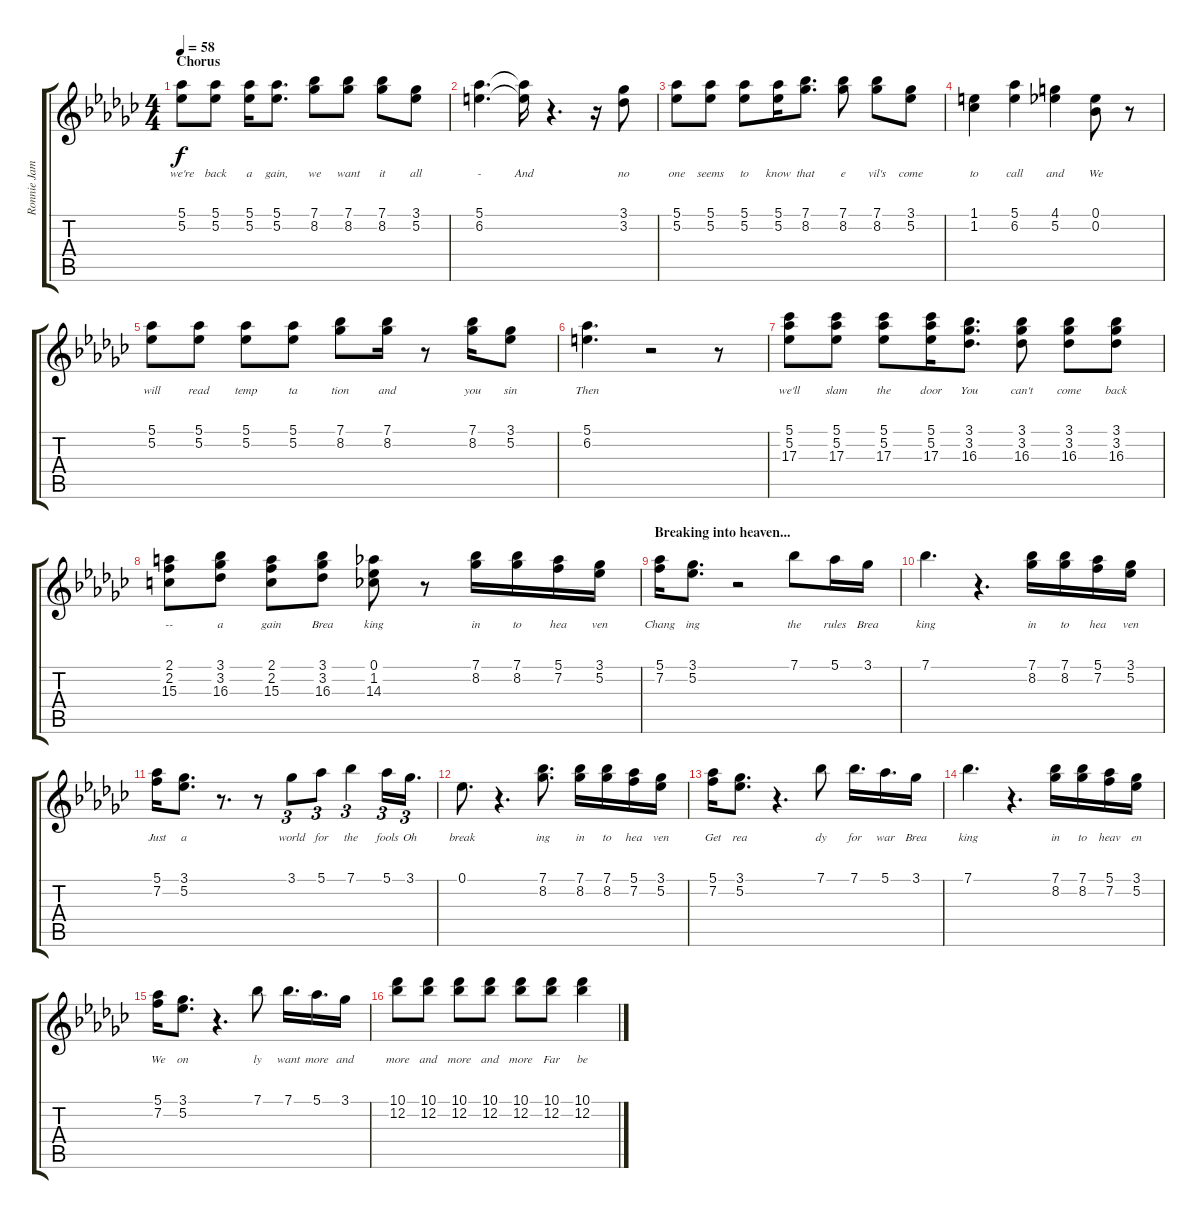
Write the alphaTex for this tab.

\track ("Ronnie James Dio" "Ronnie Jam") {instrument acousticguitarsteel}
\staff {score tabs}
\tuning (Eb4 Bb3 Gb3 Db3 Ab2 Eb2) {hide}
\ts (4 4)
\section ("" "Chorus")
\tempo 58
\clef g2
\ks ebminor
(5.1 5.2).8{lyrics (0 "we're") lyrics (1 "") lyrics (2 "") lyrics (3 "") lyrics (4 "") dy f} (5.1 5.2).8{lyrics (0 "back") lyrics (1 "") lyrics (2 "") lyrics (3 "") lyrics (4 "")} (5.1 5.2).16{lyrics (0 "a") lyrics (1 "") lyrics (2 "") lyrics (3 "") lyrics (4 "")} (5.1 5.2).8{d lyrics (0 "gain,") lyrics (1 "") lyrics (2 "") lyrics (3 "") lyrics (4 "")} (7.1 8.2).8{lyrics (0 "we") lyrics (1 "") lyrics (2 "") lyrics (3 "") lyrics (4 "")} (7.1 8.2).8{lyrics (0 "want") lyrics (1 "") lyrics (2 "") lyrics (3 "") lyrics (4 "")} (7.1 8.2).8{lyrics (0 "it") lyrics (1 "") lyrics (2 "") lyrics (3 "") lyrics (4 "")} (3.1 5.2).8{lyrics (0 "all") lyrics (1 "") lyrics (2 "") lyrics (3 "") lyrics (4 "")} |
(5.1 6.2).4{d lyrics (0 "-") lyrics (1 "") lyrics (2 "") lyrics (3 "") lyrics (4 "")} (5.1{t} 6.2{t}).16{lyrics (0 "And") lyrics (1 "") lyrics (2 "") lyrics (3 "") lyrics (4 "")} r.4{d} r.16 (3.1 3.2).8{lyrics (0 "no") lyrics (1 "") lyrics (2 "") lyrics (3 "") lyrics (4 "")} |
(5.1 5.2).8{lyrics (0 "one") lyrics (1 "") lyrics (2 "") lyrics (3 "") lyrics (4 "")} (5.1 5.2).8{lyrics (0 "seems") lyrics (1 "") lyrics (2 "") lyrics (3 "") lyrics (4 "")} (5.1 5.2).8{lyrics (0 "to") lyrics (1 "") lyrics (2 "") lyrics (3 "") lyrics (4 "")} (5.1 5.2).16{lyrics (0 "know") lyrics (1 "") lyrics (2 "") lyrics (3 "") lyrics (4 "")} (7.1 8.2).8{d lyrics (0 "that") lyrics (1 "") lyrics (2 "") lyrics (3 "") lyrics (4 "")} (7.1 8.2).8{lyrics (0 "e") lyrics (1 "") lyrics (2 "") lyrics (3 "") lyrics (4 "")} (7.1 8.2).8{lyrics (0 "vil's") lyrics (1 "") lyrics (2 "") lyrics (3 "") lyrics (4 "")} (3.1 5.2).8{lyrics (0 "come") lyrics (1 "") lyrics (2 "") lyrics (3 "") lyrics (4 "")} |
(1.1 1.2).4{lyrics (0 "to") lyrics (1 "") lyrics (2 "") lyrics (3 "") lyrics (4 "")} (5.1 6.2).4{lyrics (0 "call") lyrics (1 "") lyrics (2 "") lyrics (3 "") lyrics (4 "")} (4.1 5.2).4{lyrics (0 "and") lyrics (1 "") lyrics (2 "") lyrics (3 "") lyrics (4 "")} (0.1 0.2).8{lyrics (0 "We") lyrics (1 "") lyrics (2 "") lyrics (3 "") lyrics (4 "")} r.8 |
(5.1 5.2).8{lyrics (0 "will") lyrics (1 "") lyrics (2 "") lyrics (3 "") lyrics (4 "")} (5.1 5.2).8{lyrics (0 "read") lyrics (1 "") lyrics (2 "") lyrics (3 "") lyrics (4 "")} (5.1 5.2).8{lyrics (0 "temp") lyrics (1 "") lyrics (2 "") lyrics (3 "") lyrics (4 "")} (5.1 5.2).8{lyrics (0 "ta") lyrics (1 "") lyrics (2 "") lyrics (3 "") lyrics (4 "")} (7.1 8.2).8{lyrics (0 "tion") lyrics (1 "") lyrics (2 "") lyrics (3 "") lyrics (4 "")} (7.1 8.2).16{lyrics (0 "and") lyrics (1 "") lyrics (2 "") lyrics (3 "") lyrics (4 "")} r.8 (7.1 8.2).16{lyrics (0 "you") lyrics (1 "") lyrics (2 "") lyrics (3 "") lyrics (4 "")} (3.1 5.2).8{lyrics (0 "sin") lyrics (1 "") lyrics (2 "") lyrics (3 "") lyrics (4 "")} |
(5.1 6.2).4{d lyrics (0 "Then") lyrics (1 "") lyrics (2 "") lyrics (3 "") lyrics (4 "")} r.2 r.8 |
(5.1 5.2 17.3).8{lyrics (0 "we'll") lyrics (1 "") lyrics (2 "") lyrics (3 "") lyrics (4 "")} (5.1 5.2 17.3).8{lyrics (0 "slam") lyrics (1 "") lyrics (2 "") lyrics (3 "") lyrics (4 "")} (5.1 5.2 17.3).8{lyrics (0 "the") lyrics (1 "") lyrics (2 "") lyrics (3 "") lyrics (4 "")} (5.1 5.2 17.3).16{lyrics (0 "door") lyrics (1 "") lyrics (2 "") lyrics (3 "") lyrics (4 "")} (3.1 3.2 16.3).8{d lyrics (0 "You") lyrics (1 "") lyrics (2 "") lyrics (3 "") lyrics (4 "")} (3.1 3.2 16.3).8{lyrics (0 "can't") lyrics (1 "") lyrics (2 "") lyrics (3 "") lyrics (4 "")} (3.1 3.2 16.3).8{lyrics (0 "come") lyrics (1 "") lyrics (2 "") lyrics (3 "") lyrics (4 "")} (3.1 3.2 16.3).8{lyrics (0 "back") lyrics (1 "") lyrics (2 "") lyrics (3 "") lyrics (4 "")} |
(2.1 2.2 15.3).8{lyrics (0 "--") lyrics (1 "") lyrics (2 "") lyrics (3 "") lyrics (4 "")} (3.1 3.2 16.3).8{lyrics (0 "a") lyrics (1 "") lyrics (2 "") lyrics (3 "") lyrics (4 "")} (2.1 2.2 15.3).8{lyrics (0 "gain") lyrics (1 "") lyrics (2 "") lyrics (3 "") lyrics (4 "")} (3.1 3.2 16.3).8{lyrics (0 "Brea") lyrics (1 "") lyrics (2 "") lyrics (3 "") lyrics (4 "")} (0.1 1.2 14.3).8{lyrics (0 "king") lyrics (1 "") lyrics (2 "") lyrics (3 "") lyrics (4 "")} r.8 (7.1 8.2).16{lyrics (0 "in") lyrics (1 "") lyrics (2 "") lyrics (3 "") lyrics (4 "")} (7.1 8.2).16{lyrics (0 "to") lyrics (1 "") lyrics (2 "") lyrics (3 "") lyrics (4 "")} (5.1 7.2).16{lyrics (0 "hea") lyrics (1 "") lyrics (2 "") lyrics (3 "") lyrics (4 "")} (3.1 5.2).16{lyrics (0 "ven") lyrics (1 "") lyrics (2 "") lyrics (3 "") lyrics (4 "")} |
\section ("" "Breaking into heaven...")
(5.1 7.2).16{lyrics (0 "Chang") lyrics (1 "") lyrics (2 "") lyrics (3 "") lyrics (4 "")} (3.1 5.2).8{d lyrics (0 "ing") lyrics (1 "") lyrics (2 "") lyrics (3 "") lyrics (4 "")} r.2 7.1.8{lyrics (0 "the") lyrics (1 "") lyrics (2 "") lyrics (3 "") lyrics (4 "")} 5.1.16{lyrics (0 "rules") lyrics (1 "") lyrics (2 "") lyrics (3 "") lyrics (4 "")} 3.1.16{lyrics (0 "Brea") lyrics (1 "") lyrics (2 "") lyrics (3 "") lyrics (4 "")} |
7.1.4{d lyrics (0 "king") lyrics (1 "") lyrics (2 "") lyrics (3 "") lyrics (4 "")} r.4{d} (7.1 8.2).16{lyrics (0 "in") lyrics (1 "") lyrics (2 "") lyrics (3 "") lyrics (4 "")} (7.1 8.2).16{lyrics (0 "to") lyrics (1 "") lyrics (2 "") lyrics (3 "") lyrics (4 "")} (5.1 7.2).16{lyrics (0 "hea") lyrics (1 "") lyrics (2 "") lyrics (3 "") lyrics (4 "")} (3.1 5.2).16{lyrics (0 "ven") lyrics (1 "") lyrics (2 "") lyrics (3 "") lyrics (4 "")} |
(5.1 7.2).16{lyrics (0 "Just") lyrics (1 "") lyrics (2 "") lyrics (3 "") lyrics (4 "")} (3.1 5.2).8{d lyrics (0 "a") lyrics (1 "") lyrics (2 "") lyrics (3 "") lyrics (4 "")} r.8{d} r.8 3.1.8{tu (3 2) lyrics (0 "world") lyrics (1 "") lyrics (2 "") lyrics (3 "") lyrics (4 "")} 5.1.8{tu (3 2) lyrics (0 "for") lyrics (1 "") lyrics (2 "") lyrics (3 "") lyrics (4 "")} 7.1.4{tu (3 2) lyrics (0 "the") lyrics (1 "") lyrics (2 "") lyrics (3 "") lyrics (4 "")} 5.1.16{tu (3 2) lyrics (0 "fools") lyrics (1 "") lyrics (2 "") lyrics (3 "") lyrics (4 "")} 3.1.16{d tu (3 2) lyrics (0 "Oh") lyrics (1 "") lyrics (2 "") lyrics (3 "") lyrics (4 "")} |
0.1.8{d lyrics (0 "break") lyrics (1 "") lyrics (2 "") lyrics (3 "") lyrics (4 "")} r.4{d} (7.1 8.2).8{d lyrics (0 "ing") lyrics (1 "") lyrics (2 "") lyrics (3 "") lyrics (4 "")} (7.1 8.2).16{lyrics (0 "in") lyrics (1 "") lyrics (2 "") lyrics (3 "") lyrics (4 "")} (7.1 8.2).16{lyrics (0 "to") lyrics (1 "") lyrics (2 "") lyrics (3 "") lyrics (4 "")} (5.1 7.2).16{lyrics (0 "hea") lyrics (1 "") lyrics (2 "") lyrics (3 "") lyrics (4 "")} (3.1 5.2).16{lyrics (0 "ven") lyrics (1 "") lyrics (2 "") lyrics (3 "") lyrics (4 "")} |
(5.1 7.2).16{lyrics (0 "Get") lyrics (1 "") lyrics (2 "") lyrics (3 "") lyrics (4 "")} (3.1 5.2).8{d lyrics (0 "rea") lyrics (1 "") lyrics (2 "") lyrics (3 "") lyrics (4 "")} r.4{d} 7.1.8{lyrics (0 "dy") lyrics (1 "") lyrics (2 "") lyrics (3 "") lyrics (4 "")} 7.1.16{d lyrics (0 "for") lyrics (1 "") lyrics (2 "") lyrics (3 "") lyrics (4 "")} 5.1.16{d lyrics (0 "war") lyrics (1 "") lyrics (2 "") lyrics (3 "") lyrics (4 "")} 3.1.16{lyrics (0 "Brea") lyrics (1 "") lyrics (2 "") lyrics (3 "") lyrics (4 "")} |
7.1.4{d lyrics (0 "king") lyrics (1 "") lyrics (2 "") lyrics (3 "") lyrics (4 "")} r.4{d} (7.1 8.2).16{lyrics (0 "in") lyrics (1 "") lyrics (2 "") lyrics (3 "") lyrics (4 "")} (7.1 8.2).16{lyrics (0 "to") lyrics (1 "") lyrics (2 "") lyrics (3 "") lyrics (4 "")} (5.1 7.2).16{lyrics (0 "heav") lyrics (1 "") lyrics (2 "") lyrics (3 "") lyrics (4 "")} (3.1 5.2).16{lyrics (0 "en") lyrics (1 "") lyrics (2 "") lyrics (3 "") lyrics (4 "")} |
(5.1 7.2).16{lyrics (0 "We") lyrics (1 "") lyrics (2 "") lyrics (3 "") lyrics (4 "")} (3.1 5.2).8{d lyrics (0 "on") lyrics (1 "") lyrics (2 "") lyrics (3 "") lyrics (4 "")} r.4{d} 7.1.8{lyrics (0 "ly") lyrics (1 "") lyrics (2 "") lyrics (3 "") lyrics (4 "")} 7.1.16{d lyrics (0 "want") lyrics (1 "") lyrics (2 "") lyrics (3 "") lyrics (4 "")} 5.1.16{d lyrics (0 "more") lyrics (1 "") lyrics (2 "") lyrics (3 "") lyrics (4 "")} 3.1.16{lyrics (0 "and") lyrics (1 "") lyrics (2 "") lyrics (3 "") lyrics (4 "")} |
(10.1 12.2).8{lyrics (0 "more") lyrics (1 "") lyrics (2 "") lyrics (3 "") lyrics (4 "")} (10.1 12.2).8{lyrics (0 "and") lyrics (1 "") lyrics (2 "") lyrics (3 "") lyrics (4 "")} (10.1 12.2).8{lyrics (0 "more") lyrics (1 "") lyrics (2 "") lyrics (3 "") lyrics (4 "")} (10.1 12.2).8{lyrics (0 "and") lyrics (1 "") lyrics (2 "") lyrics (3 "") lyrics (4 "")} (10.1 12.2).8{lyrics (0 "more") lyrics (1 "") lyrics (2 "") lyrics (3 "") lyrics (4 "")} (10.1 12.2).8{lyrics (0 "Far") lyrics (1 "") lyrics (2 "") lyrics (3 "") lyrics (4 "")} (10.1 12.2).4{lyrics (0 "be") lyrics (1 "") lyrics (2 "") lyrics (3 "") lyrics (4 "")}
